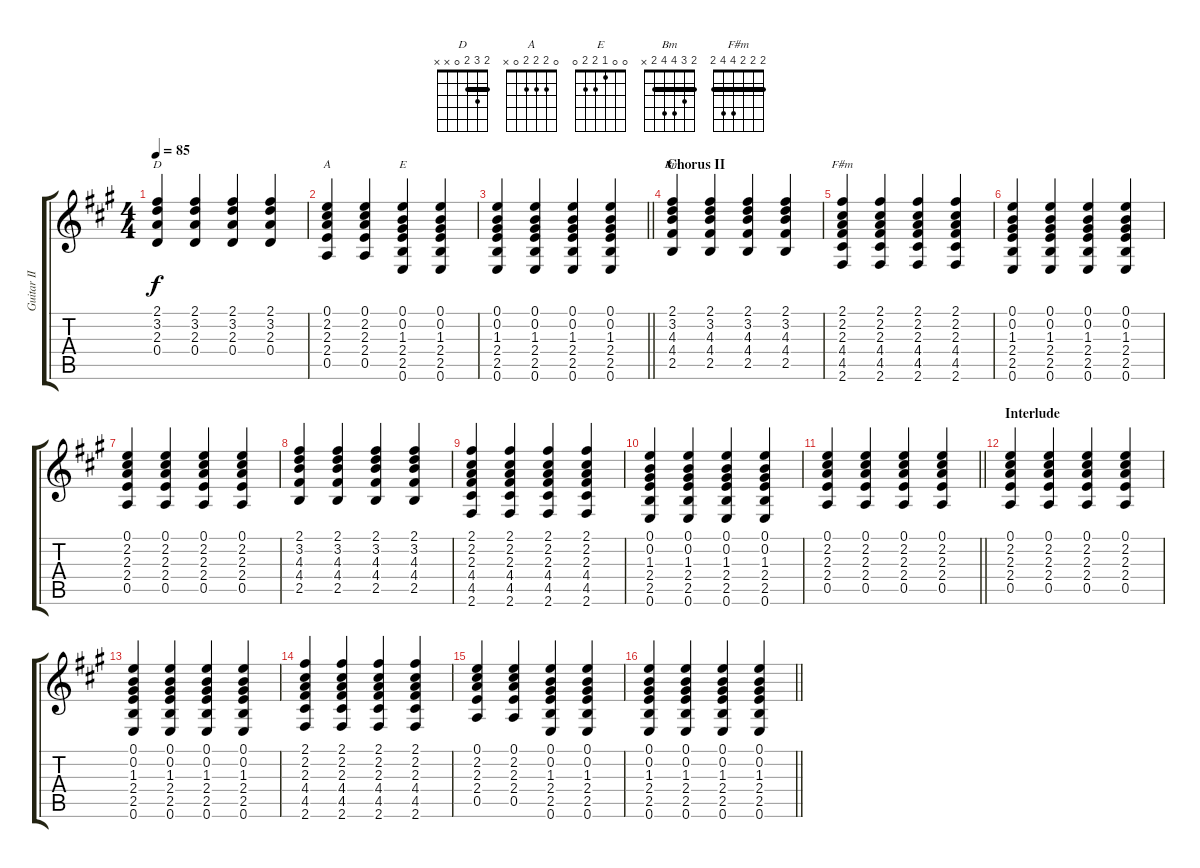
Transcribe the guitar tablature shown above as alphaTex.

\track ("Guitar II" "Guitar II") {instrument acousticguitarsteel}
\staff {score tabs}
\tuning (E4 B3 G3 D3 A2 E2) {hide}
\chord ("D" 2 3 2 0 x x) {barre 2}
\chord ("A" 0 2 2 2 0 x)
\chord ("E" 0 0 1 2 2 0)
\chord ("Bm" 2 3 4 4 2 x) {barre 2}
\chord ("F#m" 2 2 2 4 4 2) {barre 2}
\ts (4 4)
\tempo 85
\clef g2
\ks a
(2.1 3.2 2.3 0.4).4{ch "D" dy f} (2.1 3.2 2.3 0.4).4 (2.1 3.2 2.3 0.4).4 (2.1 3.2 2.3 0.4).4 |
(0.1 2.2 2.3 2.4 0.5).4{ch "A"} (0.1 2.2 2.3 2.4 0.5).4 (0.1 0.2 1.3 2.4 2.5 0.6).4{ch "E"} (0.1 0.2 1.3 2.4 2.5 0.6).4 |
\barLineRight lightlight
(0.1 0.2 1.3 2.4 2.5 0.6).4 (0.1 0.2 1.3 2.4 2.5 0.6).4 (0.1 0.2 1.3 2.4 2.5 0.6).4 (0.1 0.2 1.3 2.4 2.5 0.6).4 |
\section ("" "Chorus II")
(2.1 3.2 4.3 4.4 2.5).4{ch "Bm"} (2.1 3.2 4.3 4.4 2.5).4 (2.1 3.2 4.3 4.4 2.5).4 (2.1 3.2 4.3 4.4 2.5).4 |
(2.1 2.2 2.3 4.4 4.5 2.6).4{ch "F#m"} (2.1 2.2 2.3 4.4 4.5 2.6).4 (2.1 2.2 2.3 4.4 4.5 2.6).4 (2.1 2.2 2.3 4.4 4.5 2.6).4 |
(0.1 0.2 1.3 2.4 2.5 0.6).4 (0.1 0.2 1.3 2.4 2.5 0.6).4 (0.1 0.2 1.3 2.4 2.5 0.6).4 (0.1 0.2 1.3 2.4 2.5 0.6).4 |
(0.1 2.2 2.3 2.4 0.5).4 (0.1 2.2 2.3 2.4 0.5).4 (0.1 2.2 2.3 2.4 0.5).4 (0.1 2.2 2.3 2.4 0.5).4 |
(2.1 3.2 4.3 4.4 2.5).4 (2.1 3.2 4.3 4.4 2.5).4 (2.1 3.2 4.3 4.4 2.5).4 (2.1 3.2 4.3 4.4 2.5).4 |
(2.1 2.2 2.3 4.4 4.5 2.6).4 (2.1 2.2 2.3 4.4 4.5 2.6).4 (2.1 2.2 2.3 4.4 4.5 2.6).4 (2.1 2.2 2.3 4.4 4.5 2.6).4 |
(0.1 0.2 1.3 2.4 2.5 0.6).4 (0.1 0.2 1.3 2.4 2.5 0.6).4 (0.1 0.2 1.3 2.4 2.5 0.6).4 (0.1 0.2 1.3 2.4 2.5 0.6).4 |
\barLineRight lightlight
(0.1 2.2 2.3 2.4 0.5).4 (0.1 2.2 2.3 2.4 0.5).4 (0.1 2.2 2.3 2.4 0.5).4 (0.1 2.2 2.3 2.4 0.5).4 |
\section ("" "Interlude")
(0.1 2.2 2.3 2.4 0.5).4 (0.1 2.2 2.3 2.4 0.5).4 (0.1 2.2 2.3 2.4 0.5).4 (0.1 2.2 2.3 2.4 0.5).4 |
(0.1 0.2 1.3 2.4 2.5 0.6).4 (0.1 0.2 1.3 2.4 2.5 0.6).4 (0.1 0.2 1.3 2.4 2.5 0.6).4 (0.1 0.2 1.3 2.4 2.5 0.6).4 |
(2.1 2.2 2.3 4.4 4.5 2.6).4 (2.1 2.2 2.3 4.4 4.5 2.6).4 (2.1 2.2 2.3 4.4 4.5 2.6).4 (2.1 2.2 2.3 4.4 4.5 2.6).4 |
(0.1 2.2 2.3 2.4 0.5).4 (0.1 2.2 2.3 2.4 0.5).4 (0.1 0.2 1.3 2.4 2.5 0.6).4 (0.1 0.2 1.3 2.4 2.5 0.6).4 |
\barLineRight lightlight
(0.1 0.2 1.3 2.4 2.5 0.6).4 (0.1 0.2 1.3 2.4 2.5 0.6).4 (0.1 0.2 1.3 2.4 2.5 0.6).4 (0.1 0.2 1.3 2.4 2.5 0.6).4
